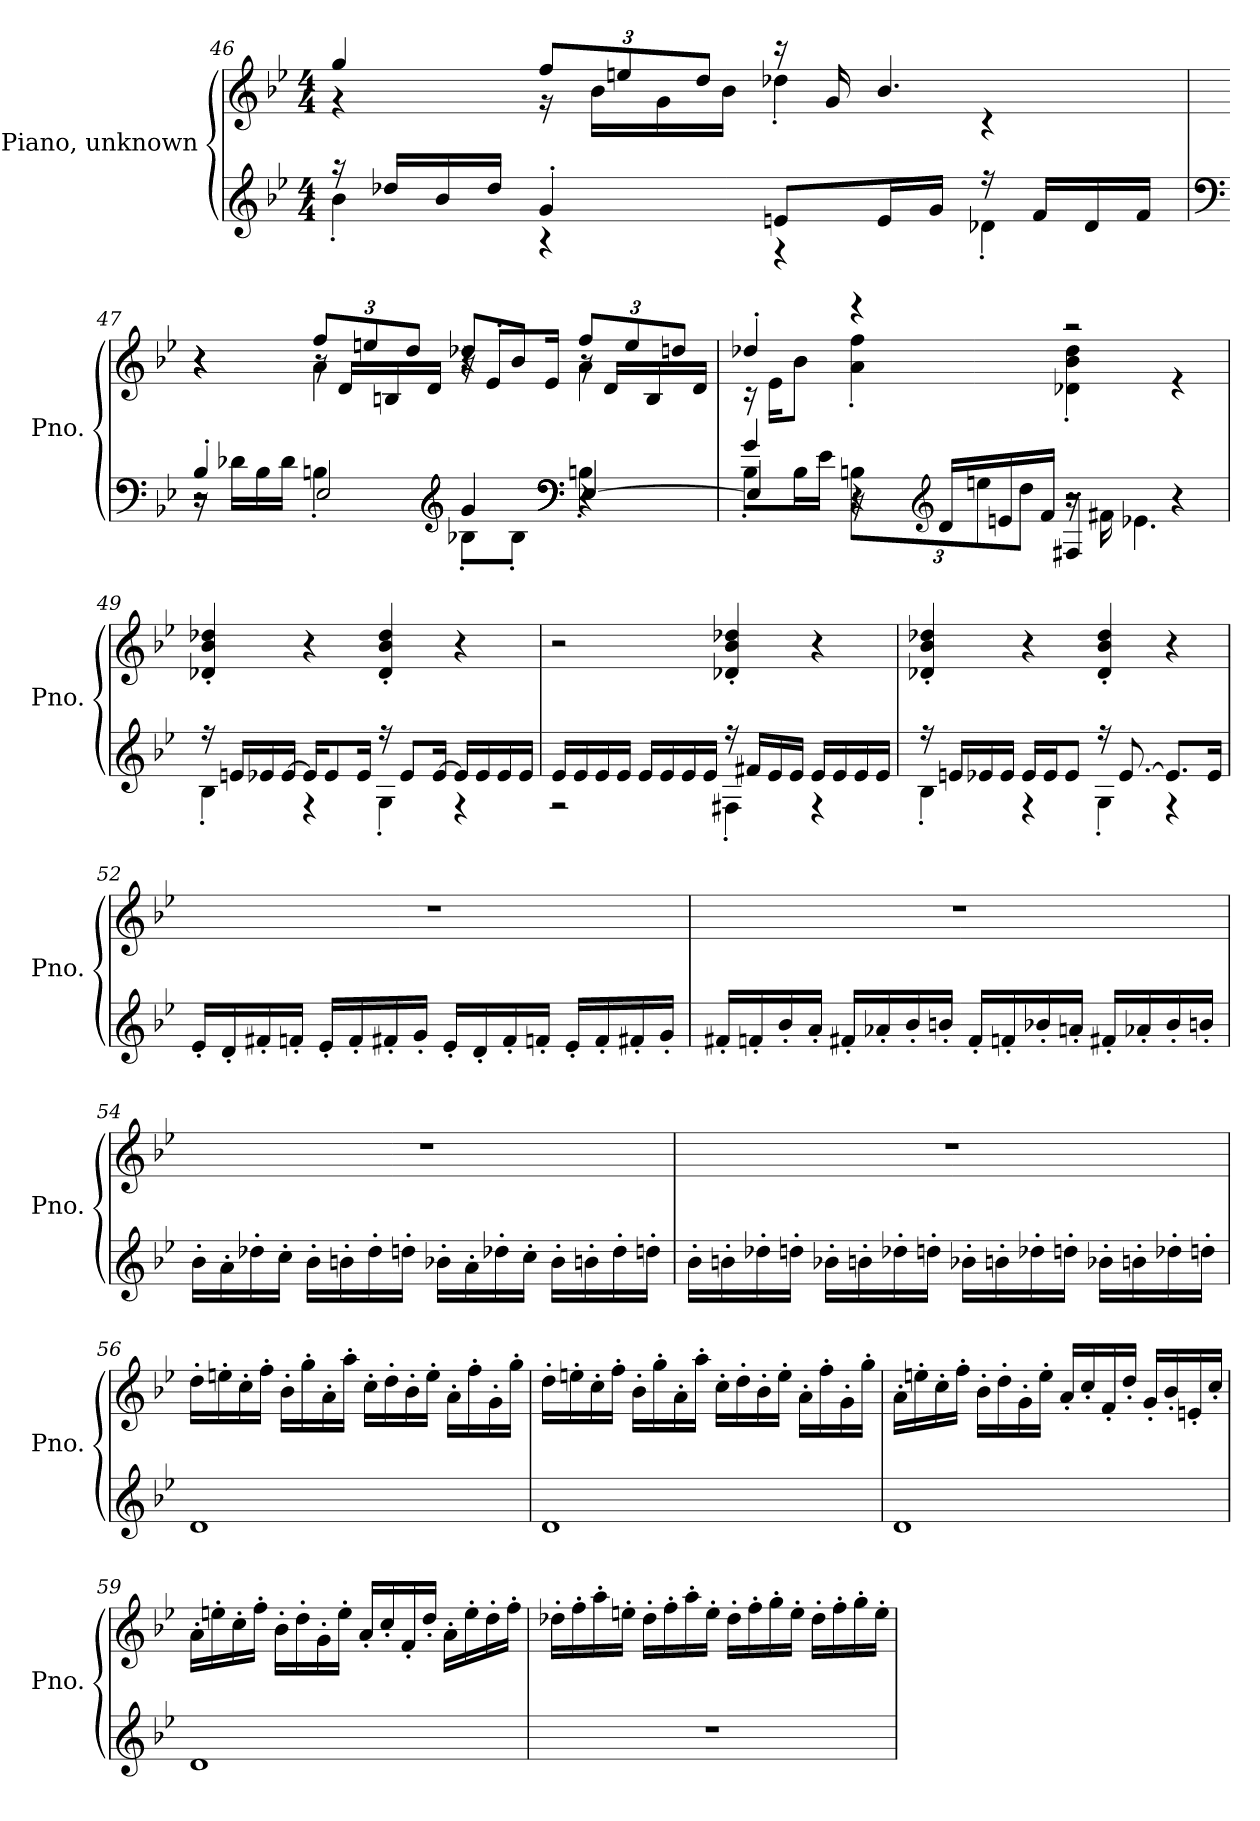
**kern	**kern
*part1	*part1
*staff2	*staff1
*I"Piano, unknown	*
*I'Pno.	*
*clefG2	*clefG2
*k[b-e-]	*k[b-e-]
*M4/4	*M4/4
=46	=46
*^	*^
16r	4b-'\	4gg/	4r
16dd-X/LL	.	.	.
16b-/	.	.	.
16dd-/JJ	.	.	.
*	*	*Xbrackettup	*
4g'/	4r	12ff/L	16r
.	.	.	16b-\LL
.	.	12een/	.
.	.	.	16g\
.	.	12dd/J	.
.	.	.	16b-\JJ
8en/L	4r	16r	4dd-X'\
.	.	16g/	.
16e/L	.	4.b-/	.
16g/JJ	.	.	.
16r	4d-X'\	.	4r
16f/LL	.	.	.
16d-/	.	.	.
16f/JJ	.	.	.
*v	*v	*	*
*	*v	*v
!!LO:LB:g=z
=47	=47
*clefF4	*
*^	*^
*	*^	*	*^
2r	16r	4B-'/	4r	4r	4r
.	16d-X\LL	.	.	.	.
.	16B-\	.	.	.	.
.	16d-\JJ	.	.	.	.
.	4Bn'\	2E-/	12ff/L	4a\	16r
.	.	.	.	.	16d/LL
.	.	.	12een/	.	.
.	.	.	.	.	16Bn/
.	.	.	12dd/J	.	.
.	.	.	.	.	16d/JJ
*clefG2	*	*	*	*	*
4g/	8B-X'\L	.	16r	4r	8dd-X/L
.	.	.	8e-'/L	.	.
.	8B-'\J	.	.	.	8b-/J
.	.	.	16e-/Jk	.	.
*clefF4	*	*	*	*	*
4r	4Bn'\	[4E-/	12ff/L	4a\	16r
.	.	.	.	.	16d/LL
.	.	.	12ee/	.	.
.	.	.	.	.	16B/
.	.	.	12ddn/J	.	.
.	.	.	.	.	16d/JJ
*	*	*	*	*v	*v
!!LO:LB:g=z
=48	=48	=48	=48	=48
4g/	8B-'\L	4E-/]	4dd-X'/	16r
.	.	.	.	16e-\KL
.	16B-\L	.	.	8b-\J
.	16e-\JJ	.	.	.
*	*Xbrackettup	*	*	*
4r	12Bn\L	16r	4r	4a\' 4ff\'
*clefG2	*	*	*	*
.	.	16d/LL	.	.
.	12een\	.	.	.
.	.	16en/	.	.
.	12dd\J	.	.	.
.	.	16f/JJ	.	.
2r	16r	4F#X'/	2r	4d-X\' 4b-\' 4dd-\'
.	16f#X\	.	.	.
.	4.e-X\	.	.	.
.	.	4r	.	4r
*	*v	*v	*	*
*	*	*v	*v
=49	=49	=49
16r	4B-'\	4d-X/' 4b-/' 4dd-X/'
16en/LL	.	.
16e-X/	.	.
[16e-/JJ	.	.
16e-/KL]	4r	4r
8e-/	.	.
16e-/Jk	.	.
16r	4G'\	4d-/' 4b-/' 4dd-/'
8e-/L	.	.
[16e-/Jk	.	.
16e-/LL]	4r	4r
16e-/	.	.
16e-/	.	.
16e-/JJ	.	.
!!LO:LB:g=z
=50	=50	=50
16e-/LL	2r	2r
16e-/	.	.
16e-/	.	.
16e-/JJ	.	.
16e-/LL	.	.
16e-/	.	.
16e-/	.	.
16e-/JJ	.	.
16r	4F#X'\	4d-X/' 4b-/' 4dd-X/'
16f#X/LL	.	.
16e-/	.	.
16e-/JJ	.	.
16e-/LL	4r	4r
16e-/	.	.
16e-/	.	.
16e-/JJ	.	.
=51	=51	=51
16r	4B-'\	4d-X/' 4b-/' 4dd-X/'
16en/LL	.	.
16e-X/	.	.
16e-/JJ	.	.
16e-/LL	4r	4r
16e-/J	.	.
8e-/J	.	.
16r	4G'\	4d-/' 4b-/' 4dd-/'
[8.e-/	.	.
8.e-/L]	4r	4r
16e-/Jk	.	.
*v	*v	*
!!LO:LB:g=z
=52	=52
16e-'/LL	1r
16d'/	.
16f#X'/	.
16fn'/JJ	.
16e-'/LL	.
16f'/	.
16f#X'/	.
16g'/JJ	.
16e-'/LL	.
16d'/	.
16f#'/	.
16fn'/JJ	.
16e-'/LL	.
16f'/	.
16f#X'/	.
16g'/JJ	.
=53	=53
16f#X'/LL	1r
16fn'/	.
16b-'/	.
16a'/JJ	.
16f#X'/LL	.
16a-X'/	.
16b-'/	.
16bn'/JJ	.
16f#'/LL	.
16fn'/	.
16b-X'/	.
16an'/JJ	.
16f#X'/LL	.
16a-X'/	.
16b-'/	.
16bn'/JJ	.
!!LO:PB:g=z
=54	=54
16b-'\LL	1r
16a'\	.
16dd-X'\	.
16cc'\JJ	.
16b-'\LL	.
16bn'\	.
16dd-'\	.
16ddn'\JJ	.
16b-X'\LL	.
16a'\	.
16dd-X'\	.
16cc'\JJ	.
16b-'\LL	.
16bn'\	.
16dd-'\	.
16ddn'\JJ	.
!!LO:LB:g=z
=55	=55
16b-'\LL	1r
16bn'\	.
16dd-X'\	.
16ddn'\JJ	.
16b-X'\LL	.
16bn'\	.
16dd-X'\	.
16ddn'\JJ	.
16b-X'\LL	.
16bn'\	.
16dd-X'\	.
16ddn'\JJ	.
16b-X'\LL	.
16bn'\	.
16dd-X'\	.
16ddn'\JJ	.
=56	=56
1d	16dd'\LL
.	16een'\
.	16cc'\
.	16ff'\JJ
.	16b-'\LL
.	16gg'\
.	16a'\
.	16aa'\JJ
.	16cc'\LL
.	16dd'\
.	16b-'\
.	16ee'\JJ
.	16a'\LL
.	16ff'\
.	16g'\
.	16gg'\JJ
!!LO:LB:g=z
=57	=57
1d	16dd'\LL
.	16een'\
.	16cc'\
.	16ff'\JJ
.	16b-'\LL
.	16gg'\
.	16a'\
.	16aa'\JJ
.	16cc'\LL
.	16dd'\
.	16b-'\
.	16ee'\JJ
.	16a'\LL
.	16ff'\
.	16g'\
.	16gg'\JJ
=58	=58
1d	16a'\LL
.	16een'\
.	16cc'\
.	16ff'\JJ
.	16b-'\LL
.	16dd'\
.	16g'\
.	16ee'\JJ
.	16a'/LL
.	16cc'/
.	16f'/
.	16dd'/JJ
.	16g'/LL
.	16b-'/
.	16en'/
.	16cc'/JJ
!!LO:LB:g=z
=59	=59
1d	16a'\LL
.	16een'\
.	16cc'\
.	16ff'\JJ
.	16b-'\LL
.	16dd'\
.	16g'\
.	16ee'\JJ
.	16a'/LL
.	16cc'/
.	16f'/
.	16dd'/JJ
.	16a'\LL
.	16ee'\
.	16dd'\
.	16ff'\JJ
=60	=60
1r	16dd-X'\LL
.	16ff'\
.	16aa'\
.	16een'\JJ
.	16dd-'\LL
.	16ff'\
.	16aa'\
.	16ee'\JJ
.	16dd-'\LL
.	16ff'\
.	16gg'\
.	16ee'\JJ
.	16dd-'\LL
.	16ff'\
.	16gg'\
.	16ee'\JJ
=	=
*-	*-
